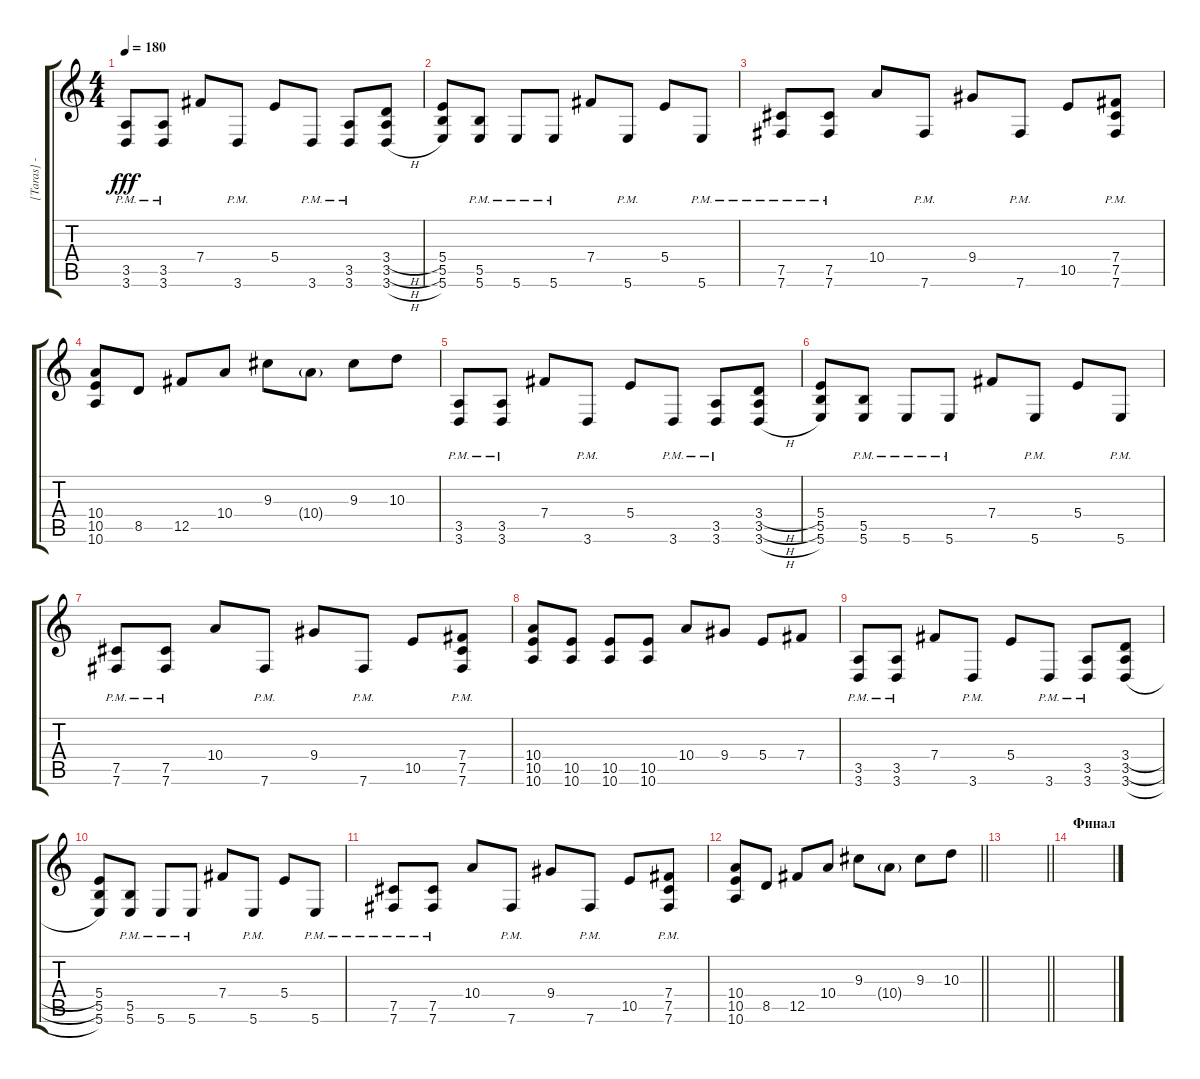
\track ("[Taras] - Rhythm Guitar" "[Taras] - ") {instrument distortionguitar}
\staff {score tabs}
\tuning (Db4 Ab3 E3 B2 Gb2 B1) {hide}
\ts (4 4)
\tempo 180
\clef g2
\ks c
(3.5{pm} 3.6{pm}).8{dy fff} (3.5{pm} 3.6{pm}).8 7.4.8 3.6{pm}.8 5.4.8 3.6{pm}.8 (3.5{pm} 3.6{pm}).8 (3.4{h} 3.5{h} 3.6{h}).8 |
(5.4 5.5 5.6).8 (5.5{pm} 5.6{pm}).8 5.6{pm}.8 5.6{pm}.8 7.4.8 5.6{pm}.8 5.4.8 5.6{pm}.8 |
(7.5{pm} 7.6{pm}).8 (7.5{pm} 7.6{pm}).8 10.4.8 7.6{pm}.8 9.4.8 7.6{pm}.8 10.5.8 (7.4 7.5 7.6{pm}).8 |
(10.4 10.5 10.6).8 8.5.8 12.5.8 10.4.8 9.3.8 10.4{g}.8 9.3.8 10.3.8 |
(3.5{pm} 3.6{pm}).8 (3.5{pm} 3.6{pm}).8 7.4.8 3.6{pm}.8 5.4.8 3.6{pm}.8 (3.5{pm} 3.6{pm}).8 (3.4{h} 3.5{h} 3.6{h}).8 |
(5.4 5.5 5.6).8 (5.5{pm} 5.6{pm}).8 5.6{pm}.8 5.6{pm}.8 7.4.8 5.6{pm}.8 5.4.8 5.6{pm}.8 |
(7.5{pm} 7.6{pm}).8 (7.5{pm} 7.6{pm}).8 10.4.8 7.6{pm}.8 9.4.8 7.6{pm}.8 10.5.8 (7.4 7.5 7.6{pm}).8 |
(10.4 10.5 10.6).8 (10.5 10.6).8 (10.5 10.6).8 (10.5 10.6).8 10.4.8 9.4.8 5.4.8 7.4.8 |
(3.5{pm} 3.6{pm}).8 (3.5{pm} 3.6{pm}).8 7.4.8 3.6{pm}.8 5.4.8 3.6{pm}.8 (3.5{pm} 3.6{pm}).8 (3.4{h} 3.5{h} 3.6{h}).8 |
(5.4 5.5 5.6).8 (5.5{pm} 5.6{pm}).8 5.6{pm}.8 5.6{pm}.8 7.4.8 5.6{pm}.8 5.4.8 5.6{pm}.8 |
(7.5{pm} 7.6{pm}).8 (7.5{pm} 7.6{pm}).8 10.4.8 7.6{pm}.8 9.4.8 7.6{pm}.8 10.5.8 (7.4 7.5 7.6{pm}).8 |
\barLineRight lightlight
(10.4 10.5 10.6).8 8.5.8 12.5.8 10.4.8 9.3.8 10.4{g}.8 9.3.8 10.3.8 |
\barLineRight lightlight
|
\section ("" "Финал")
